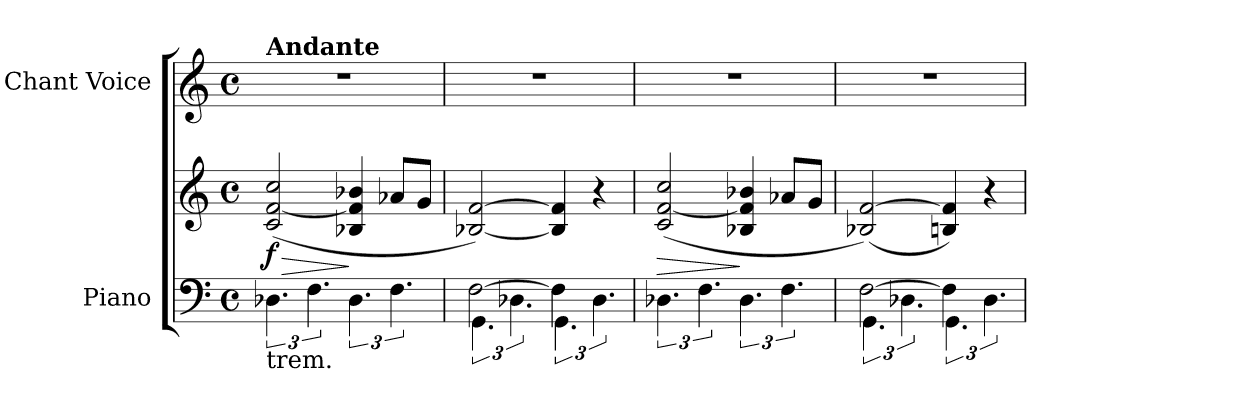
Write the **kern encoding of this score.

**kern	**kern	**dynam	**kern
*part2	*part2	*part2	*part1
*staff3	*staff2	*staff2/3	*staff1
*I"Piano	*	*	*I"Chant Voice
*I'Pno	*	*	*
*clefF4	*clefG2	*	*clefG2
*k[]	*k[]	*	*k[]
*M4/4	*M4/4	*	*M4/4
*met(c)	*met(c)	*	*met(c)
=1	=1	=1	=1
!	!	!	!LO:TX:a:B:t=Andante
!LO:TX:b:t=trem.	!	!	!
!	!	!LO:HP:b	!
!	!	!LO:DY:n=1:b	!
6.D-X\	(>2c/ [<2f/ 2cc/	> f	1r
6.F\	.	.	.
6.D-\	4B-X/ 4f/] 4b-X/	]	.
6.F\	8a-X/L	.	.
.	8g/J	.	.
=2	=2	=2	=2
*^	*	*	*
[2F\	6.GG\	[<2B-X/ [2f/)	.	1r
.	6.D-X\	.	.	.
4F\]	6.GG\	4B-/] 4f/]	.	.
4ryy	6.D-\	4r	.	.
=3	=3	=3	=3	=3
!	!	!	!LO:HP:b	!
*v	*v	*	*	*
6.D-X\	(>2c/ [<2f/ 2cc/	>	1r
6.F\	.	.	.
6.D-\	4B-X/ 4f/] 4b-X/	]	.
6.F\	8a-X/L	.	.
.	8g/J	.	.
!!LO:LB:g=z
=4	=4	=4	=4
*^	*	*	*
[2F\	6.GG\	(2B-X/ [2f/)	.	1r
.	6.D-X\	.	.	.
4F\]	6.GG\	4Bn/ 4f/])	.	.
4ryy	6.D-\	4r	.	.
*v	*v	*	*	*
=	=	=	=
*-	*-	*-	*-
